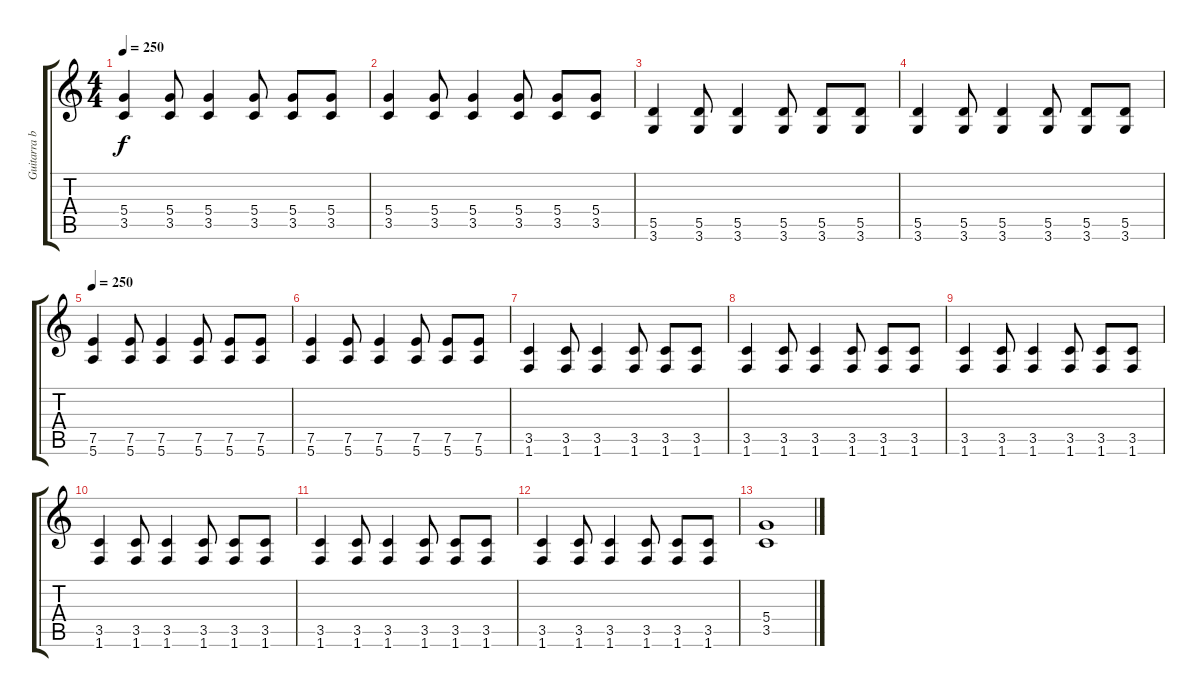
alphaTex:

\track ("Guitarra base - Wally" "Guitarra b") {instrument distortionguitar}
\staff {score tabs}
\tuning (E4 B3 G3 D3 A2 E2) {hide}
\ts (4 4)
\tempo 250
\clef g2
\ks c
(5.4 3.5).4{dy f} (5.4 3.5).8 (5.4 3.5).4 (5.4 3.5).8 (5.4 3.5).8 (5.4 3.5).8 |
(5.4 3.5).4 (5.4 3.5).8 (5.4 3.5).4 (5.4 3.5).8 (5.4 3.5).8 (5.4 3.5).8 |
(5.5 3.6).4 (5.5 3.6).8 (5.5 3.6).4 (5.5 3.6).8 (5.5 3.6).8 (5.5 3.6).8 |
(5.5 3.6).4 (5.5 3.6).8 (5.5 3.6).4 (5.5 3.6).8 (5.5 3.6).8 (5.5 3.6).8 |
\tempo 250
(7.5 5.6).4 (7.5 5.6).8 (7.5 5.6).4 (7.5 5.6).8 (7.5 5.6).8 (7.5 5.6).8 |
(7.5 5.6).4 (7.5 5.6).8 (7.5 5.6).4 (7.5 5.6).8 (7.5 5.6).8 (7.5 5.6).8 |
(3.5 1.6).4 (3.5 1.6).8 (3.5 1.6).4 (3.5 1.6).8 (3.5 1.6).8 (3.5 1.6).8 |
(3.5 1.6).4 (3.5 1.6).8 (3.5 1.6).4 (3.5 1.6).8 (3.5 1.6).8 (3.5 1.6).8 |
(3.5 1.6).4 (3.5 1.6).8 (3.5 1.6).4 (3.5 1.6).8 (3.5 1.6).8 (3.5 1.6).8 |
(3.5 1.6).4 (3.5 1.6).8 (3.5 1.6).4 (3.5 1.6).8 (3.5 1.6).8 (3.5 1.6).8 |
(3.5 1.6).4 (3.5 1.6).8 (3.5 1.6).4 (3.5 1.6).8 (3.5 1.6).8 (3.5 1.6).8 |
(3.5 1.6).4 (3.5 1.6).8 (3.5 1.6).4 (3.5 1.6).8 (3.5 1.6).8 (3.5 1.6).8 |
(5.4 3.5).1
